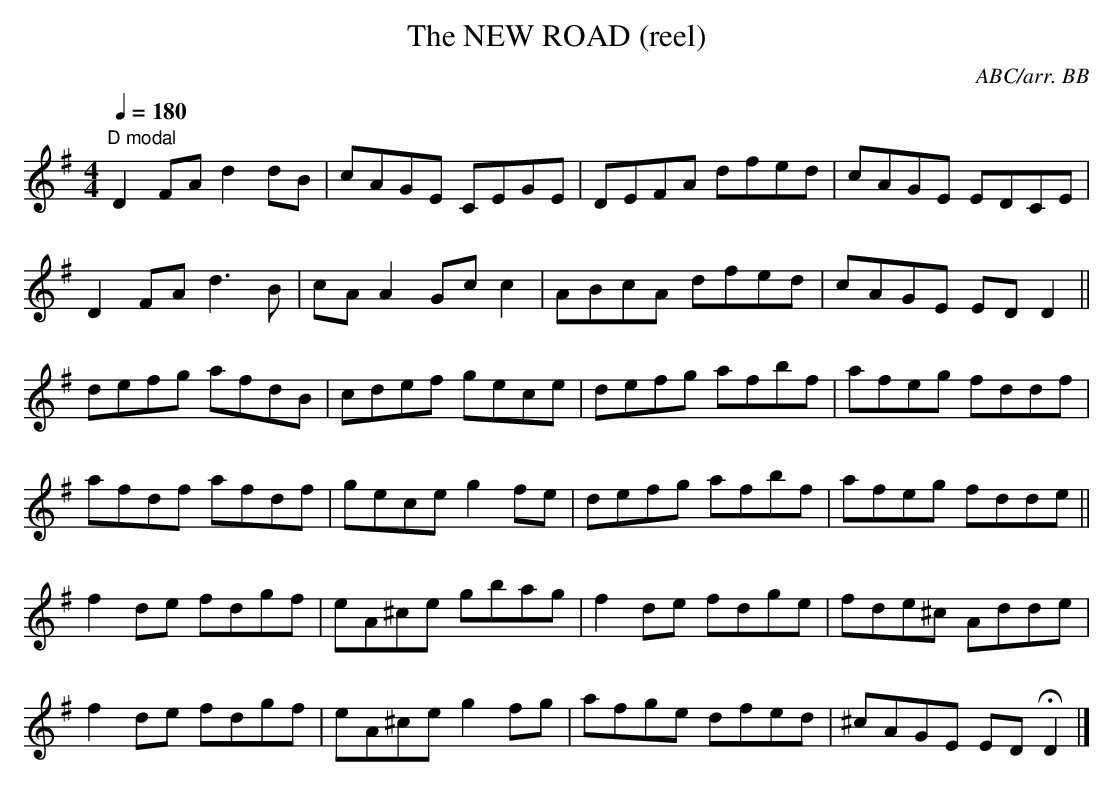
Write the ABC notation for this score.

X:1
T:NEW ROAD (reel), The
C:ABC/arr. BB
L:1/8
Q:1/4=180
M:4/4
K:G
"D modal"
D2FA d2dB|cAGE CEGE|DEFA dfed|cAGE EDCE|
D2 FA d3B|cA A2 Gc c2|ABcA dfed|cAGE ED D2 ||
defg afdB|cdef gece|defg afbf|afeg fddf|
afdf afdf|gece g2 fe|defg afbf|afeg fdde ||
f2 de fdgf|eA^ce gbag|f2 de fdge|fde^c Adde|
f2 de fdgf|eA^ce g2 fg|afge dfed|^cAGE ED HD2 |]
